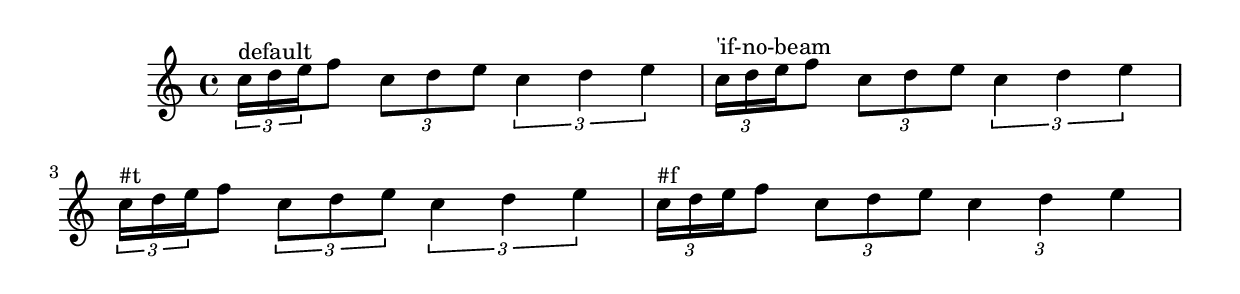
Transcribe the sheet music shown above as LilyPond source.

%% Do not edit this file; it is automatically
%% generated from LSR http://lsr.dsi.unimi.it
%% This file is in the public domain.
\version "2.13.20"

\header {
  lsrtags = "rhythms, tweaks-and-overrides"

  texidoc = "
The default behavior of tuplet-bracket visibility is to print a bracket
unless there is a beam of the same length as the tuplet. To control the
visibility of tuplet brackets, set the property
@code{'bracket-visibility} to either @code{#t} (always print a
bracket), @code{#f} (never print a bracket) or @code{#'if-no-beam}
(only print a bracket if there is no beam).

"
  doctitle = "Controlling tuplet bracket visibility"
} % begin verbatim

music = \relative c'' {
  \times 2/3 { c16[ d e } f8]
  \times 2/3 { c8 d e }
  \times 2/3 { c4 d e }
}

\new Voice {
  \relative c' {
    << \music s4^"default" >>
    \override TupletBracket #'bracket-visibility = #'if-no-beam
    << \music s4^"'if-no-beam" >>
    \override TupletBracket #'bracket-visibility = ##t
    << \music s4^"#t" >>
    \override TupletBracket #'bracket-visibility = ##f
    << \music s4^"#f" >>
  }
}


